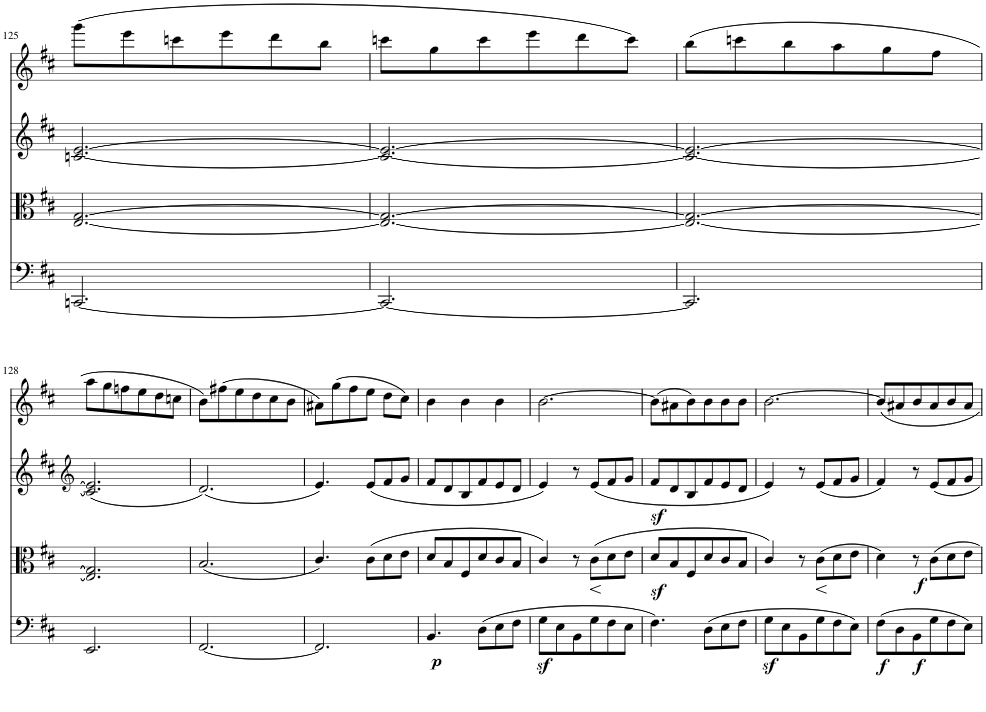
**kern	**dynam	**kern	**dynam	**kern	**kern
*part4	*part4	*part3	*part3	*part2	*part1
*staff4	*staff4	*staff3	*staff3	*staff2	*staff1
*I"Piano	*	*I"Piano	*	*I"Piano	*I"Piano
*I'Pno	*	*I'Pno	*	*I'Pno	*I'Pno
!!LO:PB:g=z
*clefF4	*	*clefC3	*	*clefG2	*clefG2
*k[f#c#]	*	*k[f#c#]	*	*k[f#c#]	*k[f#c#]
*M3/4	*	*M3/4	*	*M3/4	*M3/4
=125	=125	=125	=125	=125	=125
[2.CCn/	.	[2.E/ [2.G/	.	[2.cn/ [2.e/	(8ggg\L
.	.	.	.	.	8eee\
.	.	.	.	.	8cccn\
.	.	.	.	.	8eee\
.	.	.	.	.	8ddd\
.	.	.	.	.	8bb\J
=126	=126	=126	=126	=126	=126
2.CC/_	.	2.E/_ 2.G/_	.	2.c/_ 2.e/_	8cccn\L
.	.	.	.	.	8gg\
.	.	.	.	.	8ccc\
.	.	.	.	.	8eee\
.	.	.	.	.	8ddd\
.	.	.	.	.	8ccc\J)
=127	=127	=127	=127	=127	=127
2.CC/]	.	2.E/_ 2.G/_	.	2.c/_ 2.e/_	(8bb\L
.	.	.	.	.	8cccn\
.	.	.	.	.	8bb\
.	.	.	.	.	8aa\
.	.	.	.	.	8gg\
.	.	.	.	.	8ff#\J
!!LO:LB:g=z
=128	=128	=128	=128	=128	=128
*	*	*	*	*clefG2	*
2.EE/	.	2.E/] 2.G/]	.	(2.c/] 2.e/]	8aa\L
.	.	.	.	.	8gg\
.	.	.	.	.	8ffn\
.	.	.	.	.	8ee\
.	.	.	.	.	8dd\
.	.	.	.	.	8ccn\J
=129	=129	=129	=129	=129	=129
[2.FF#/	.	(2.B/	.	(2.d/)	8b\L)
.	.	.	.	.	(8ff#X\
.	.	.	.	.	8ee\
.	.	.	.	.	8dd\
.	.	.	.	.	8cc#\
.	.	.	.	.	8b\J
=130	=130	=130	=130	=130	=130
2.FF#/]	.	4.c#/)	.	4.e/)	8a#X\L)
.	.	.	.	.	(8gg\
.	.	.	.	.	8ff#\
.	.	(8c#\L	.	(8e/L	8ee\J
.	.	8d\	.	8f#/	8dd\L
.	.	8e\J	.	8g/J	8cc#\J)
=131	=131	=131	=131	=131	=131
!	!LO:DY:b	!	!	!	!
4.BB/	p	8d/L	.	8f#/L	4b\
.	.	8B/	.	8d/	.
.	.	8F#/	.	8B/	4b\
(8D\L	.	8d/	.	8f#/	.
8E\	.	8c#/	.	8e/	4b\
8F#\J	.	8B/J	.	8d/J	.
=132	=132	=132	=132	=132	=132
8Gz<\L	.	4c#/)	.	4e/)	[2.b\
8E\	.	.	.	.	.
8BB\	.	8r	.	8r	.
!	!	!	!LO:HP:b	!	!
8G\	.	(8c#\L	<	(8e/L	.
8F#\	.	8d\	[	8f#/	.
8E\J	.	8e\J	.	8g/J	.
=133	=133	=133	=133	=133	=133
4.F#\)	.	8dz</L	.	8f#z</L	(8b\L]
.	.	8B/	.	8d/	8a#X\
.	.	8F#/	.	8B/	8b\)
(8D\L	.	8d/	.	8f#/	8b\
8E\	.	8c#/	.	8e/	8b\
8F#\J	.	8B/J	.	8d/J	8b\J
=134	=134	=134	=134	=134	=134
8Gz<\L	.	4c#/)	.	4e/)	[2.b\
8E\	.	.	.	.	.
8BB\	.	8r	.	8r	.
!	!	!	!LO:HP:b	!	!
8G\	.	(8c#\L	<	(8e/L	.
8F#\	.	8d\	[	8f#/	.
8E\J)	.	8e\J	.	8g/J	.
=135	=135	=135	=135	=135	=135
!	!LO:DY:b	!	!	!	!
(8F#\L	f	4d\)	.	4f#/)	8b/L]
8D\	.	.	.	.	8a#X/
!	!LO:DY:b	!	!LO:DY:b	!	!
8BB\	f	8r	f	8r	8b/
8G\	.	8c#\L	.	8e/L	8a#/
8F#\	.	8d\	.	8f#/	8b/
8E\J)	.	8e\J	.	8g/J	8a#/J
=	=	=	=	=	=
*-	*-	*-	*-	*-	*-
